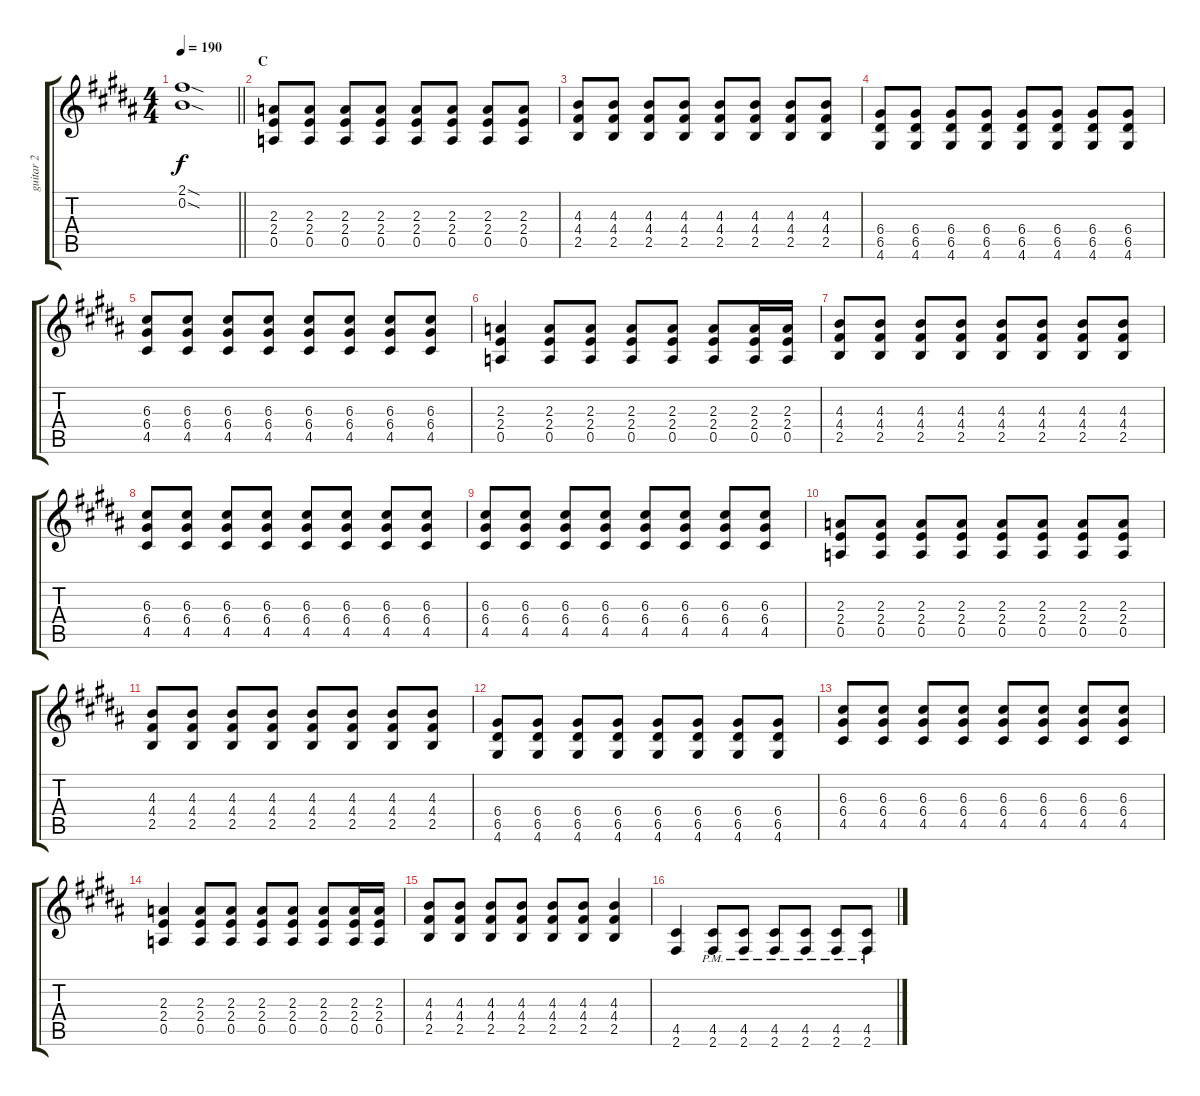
\track ("guitar 2" "guitar 2") {instrument distortionguitar}
\staff {score tabs}
\tuning (E4 B3 G3 D3 A2 E2) {hide}
\ts (4 4)
\tempo 190
\clef g2
\barLineRight lightlight
\ks b
(2.1{sod} 0.2{sod}).1{dy f} |
\section ("" "C")
(2.3 2.4 0.5).8 (2.3 2.4 0.5).8 (2.3 2.4 0.5).8 (2.3 2.4 0.5).8 (2.3 2.4 0.5).8 (2.3 2.4 0.5).8 (2.3 2.4 0.5).8 (2.3 2.4 0.5).8 |
(4.3 4.4 2.5).8 (4.3 4.4 2.5).8 (4.3 4.4 2.5).8 (4.3 4.4 2.5).8 (4.3 4.4 2.5).8 (4.3 4.4 2.5).8 (4.3 4.4 2.5).8 (4.3 4.4 2.5).8 |
(6.4 6.5 4.6).8 (6.4 6.5 4.6).8 (6.4 6.5 4.6).8 (6.4 6.5 4.6).8 (6.4 6.5 4.6).8 (6.4 6.5 4.6).8 (6.4 6.5 4.6).8 (6.4 6.5 4.6).8 |
(6.3 6.4 4.5).8 (6.3 6.4 4.5).8 (6.3 6.4 4.5).8 (6.3 6.4 4.5).8 (6.3 6.4 4.5).8 (6.3 6.4 4.5).8 (6.3 6.4 4.5).8 (6.3 6.4 4.5).8 |
(2.3 2.4 0.5).4 (2.3 2.4 0.5).8 (2.3 2.4 0.5).8 (2.3 2.4 0.5).8 (2.3 2.4 0.5).8 (2.3 2.4 0.5).8 (2.3 2.4 0.5).16 (2.3 2.4 0.5).16 |
(4.3 4.4 2.5).8 (4.3 4.4 2.5).8 (4.3 4.4 2.5).8 (4.3 4.4 2.5).8 (4.3 4.4 2.5).8 (4.3 4.4 2.5).8 (4.3 4.4 2.5).8 (4.3 4.4 2.5).8 |
(6.3 6.4 4.5).8 (6.3 6.4 4.5).8 (6.3 6.4 4.5).8 (6.3 6.4 4.5).8 (6.3 6.4 4.5).8 (6.3 6.4 4.5).8 (6.3 6.4 4.5).8 (6.3 6.4 4.5).8 |
(6.3 6.4 4.5).8 (6.3 6.4 4.5).8 (6.3 6.4 4.5).8 (6.3 6.4 4.5).8 (6.3 6.4 4.5).8 (6.3 6.4 4.5).8 (6.3 6.4 4.5).8 (6.3 6.4 4.5).8 |
(2.3 2.4 0.5).8 (2.3 2.4 0.5).8 (2.3 2.4 0.5).8 (2.3 2.4 0.5).8 (2.3 2.4 0.5).8 (2.3 2.4 0.5).8 (2.3 2.4 0.5).8 (2.3 2.4 0.5).8 |
(4.3 4.4 2.5).8 (4.3 4.4 2.5).8 (4.3 4.4 2.5).8 (4.3 4.4 2.5).8 (4.3 4.4 2.5).8 (4.3 4.4 2.5).8 (4.3 4.4 2.5).8 (4.3 4.4 2.5).8 |
(6.4 6.5 4.6).8 (6.4 6.5 4.6).8 (6.4 6.5 4.6).8 (6.4 6.5 4.6).8 (6.4 6.5 4.6).8 (6.4 6.5 4.6).8 (6.4 6.5 4.6).8 (6.4 6.5 4.6).8 |
(6.3 6.4 4.5).8 (6.3 6.4 4.5).8 (6.3 6.4 4.5).8 (6.3 6.4 4.5).8 (6.3 6.4 4.5).8 (6.3 6.4 4.5).8 (6.3 6.4 4.5).8 (6.3 6.4 4.5).8 |
(2.3 2.4 0.5).4 (2.3 2.4 0.5).8 (2.3 2.4 0.5).8 (2.3 2.4 0.5).8 (2.3 2.4 0.5).8 (2.3 2.4 0.5).8 (2.3 2.4 0.5).16 (2.3 2.4 0.5).16 |
(4.3 4.4 2.5).8 (4.3 4.4 2.5).8 (4.3 4.4 2.5).8 (4.3 4.4 2.5).8 (4.3 4.4 2.5).8 (4.3 4.4 2.5).8 (4.3 4.4 2.5).4 |
(4.5 2.6).4 (4.5{pm} 2.6{pm}).8 (4.5{pm} 2.6{pm}).8 (4.5{pm} 2.6{pm}).8 (4.5{pm} 2.6{pm}).8 (4.5{pm} 2.6{pm}).8 (4.5{pm} 2.6{pm}).8
